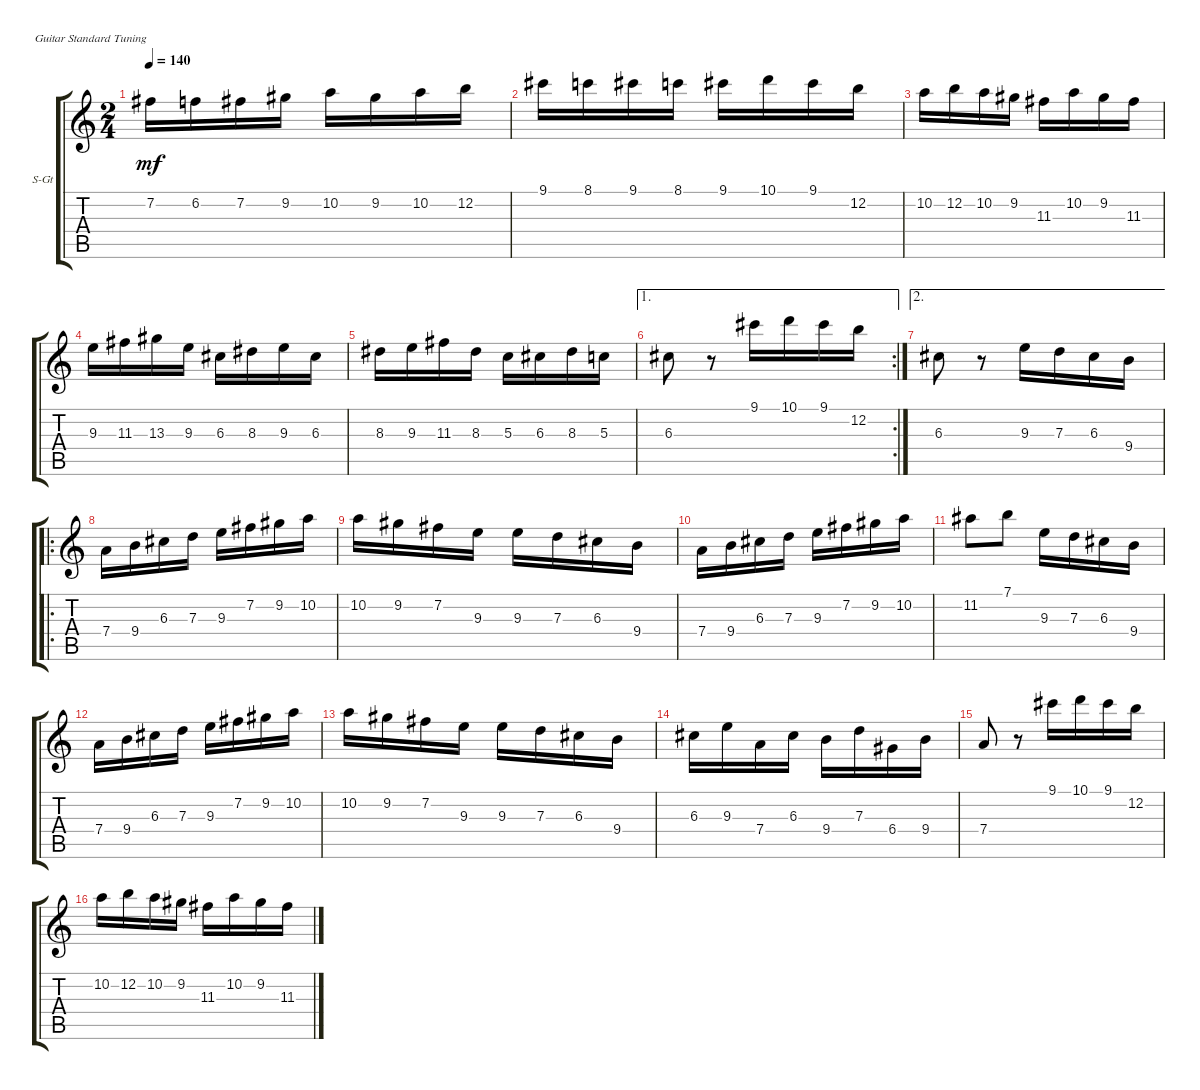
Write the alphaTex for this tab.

\defaultSystemsLayout 4
\bracketExtendMode groupsimilarinstruments
\firstSystemTrackNameOrientation horizontal
\otherSystemsTrackNameOrientation horizontal
\track ("Guitar 1" "S-Gt") {instrument acousticguitarsteel}
\staff {score tabs}
\tuning (E4 B3 G3 D3 A2 E2)
\ts (2 4)
\tempo 140
\clef g2
\ks c
7.2.16{dy mf} 6.2.16 7.2.16 9.2.16 10.2.16 9.2.16 10.2.16 12.2.16 |
9.1.16 8.1.16 9.1.16 8.1.16 9.1.16 10.1.16 9.1.16 12.2.16 |
10.2.16 12.2.16 10.2.16 9.2.16 11.3.16 10.2.16 9.2.16 11.3.16 |
9.3.16 11.3.16 13.3.16 9.3.16 6.3.16 8.3.16 9.3.16 6.3.16 |
8.3.16 9.3.16 11.3.16 8.3.16 5.3.16 6.3.16 8.3.16 5.3.16 |
\ae 1
\rc 2
6.3.8 r.8 9.1.16 10.1.16 9.1.16 12.2.16 |
\ae 2
6.3.8 r.8 9.3.16 7.3.16 6.3.16 9.4.16 |
\ro
7.4.16 9.4.16 6.3.16 7.3.16 9.3.16 7.2.16 9.2.16 10.2.16 |
10.2.16 9.2.16 7.2.16 9.3.16 9.3.16 7.3.16 6.3.16 9.4.16 |
7.4.16 9.4.16 6.3.16 7.3.16 9.3.16 7.2.16 9.2.16 10.2.16 |
11.2.8 7.1.8 9.3.16 7.3.16 6.3.16 9.4.16 |
7.4.16 9.4.16 6.3.16 7.3.16 9.3.16 7.2.16 9.2.16 10.2.16 |
10.2.16 9.2.16 7.2.16 9.3.16 9.3.16 7.3.16 6.3.16 9.4.16 |
6.3.16 9.3.16 7.4.16 6.3.16 9.4.16 7.3.16 6.4.16 9.4.16 |
7.4.8 r.8 9.1.16 10.1.16 9.1.16 12.2.16 |
10.2.16 12.2.16 10.2.16 9.2.16 11.3.16 10.2.16 9.2.16 11.3.16
